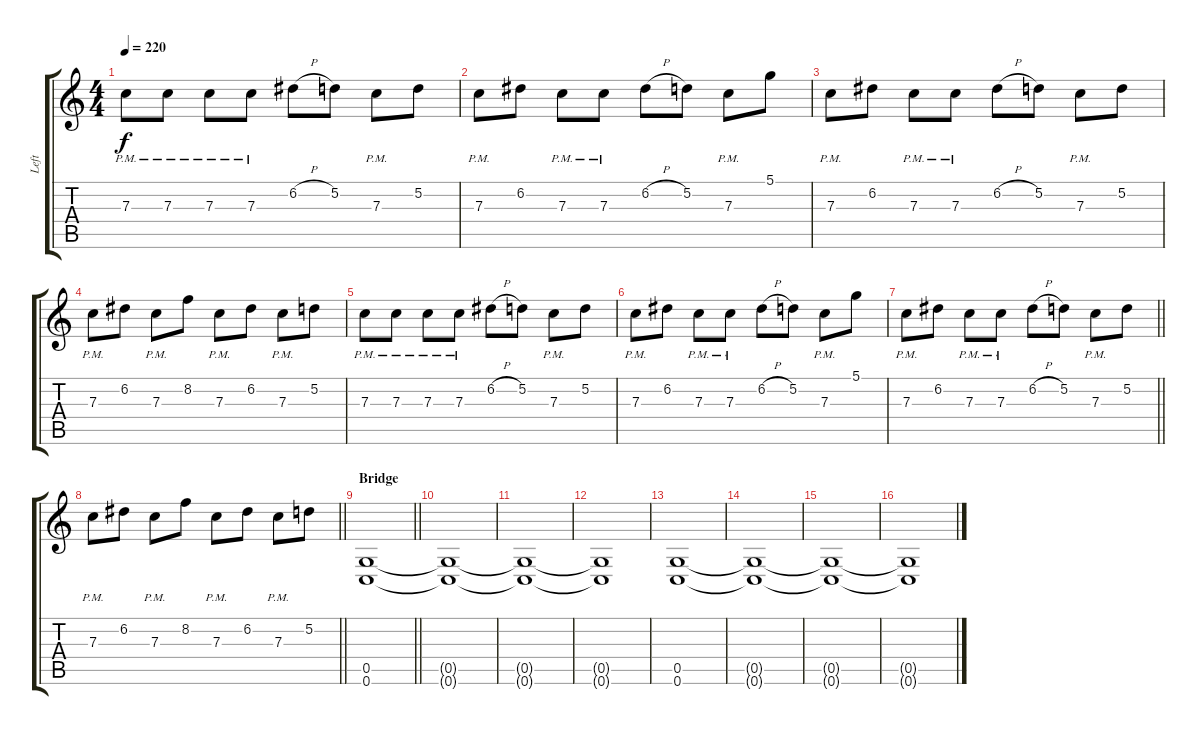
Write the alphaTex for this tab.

\track ("Left" "Left") {instrument distortionguitar}
\staff {score tabs}
\tuning (D4 A3 F3 C3 G2 C2) {hide}
\ts (4 4)
\tempo 220
\clef g2
\ks c
7.3{pm}.8{dy f} 7.3{pm}.8 7.3{pm}.8 7.3{pm}.8 6.2{h}.8 5.2.8 7.3{pm}.8 5.2.8 |
7.3{pm}.8 6.2.8 7.3{pm}.8 7.3{pm}.8 6.2{h}.8 5.2.8 7.3{pm}.8 5.1.8 |
7.3{pm}.8 6.2.8 7.3{pm}.8 7.3{pm}.8 6.2{h}.8 5.2.8 7.3{pm}.8 5.2.8 |
7.3{pm}.8 6.2.8 7.3{pm}.8 8.2.8 7.3{pm}.8 6.2.8 7.3{pm}.8 5.2.8 |
7.3{pm}.8 7.3{pm}.8 7.3{pm}.8 7.3{pm}.8 6.2{h}.8 5.2.8 7.3{pm}.8 5.2.8 |
7.3{pm}.8 6.2.8 7.3{pm}.8 7.3{pm}.8 6.2{h}.8 5.2.8 7.3{pm}.8 5.1.8 |
\barLineRight lightlight
7.3{pm}.8 6.2.8 7.3{pm}.8 7.3{pm}.8 6.2{h}.8 5.2.8 7.3{pm}.8 5.2.8 |
\barLineRight lightlight
7.3{pm}.8 6.2.8 7.3{pm}.8 8.2.8 7.3{pm}.8 6.2.8 7.3{pm}.8 5.2.8 |
\section ("" "Bridge")
\barLineRight lightlight
(0.5 0.6).1 |
(0.5{t} 0.6{t}).1 |
(0.5{t} 0.6{t}).1 |
(0.5{t} 0.6{t}).1 |
(0.5 0.6).1 |
(0.5{t} 0.6{t}).1 |
(0.5{t} 0.6{t}).1 |
(0.5{t} 0.6{t}).1
